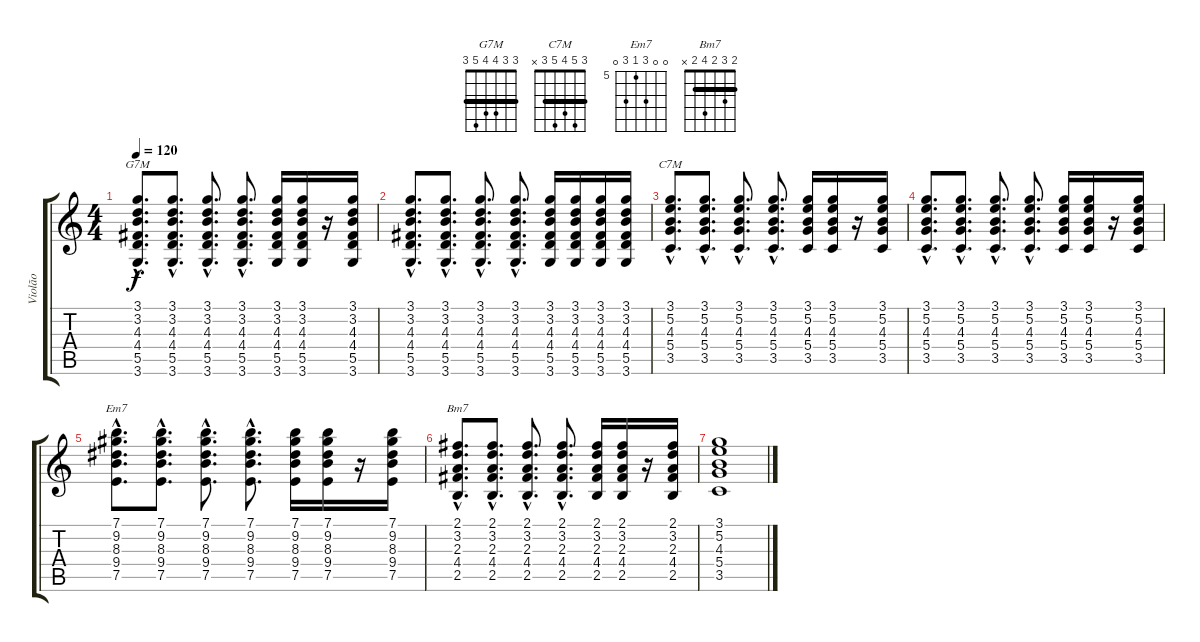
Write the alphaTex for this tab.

\track ("Violão" "Violão") {instrument acousticguitarnylon}
\staff {score tabs}
\tuning (E4 B3 G3 D3 A2 E2) {hide}
\chord ("G7M" 3 3 4 4 5 3) {barre 3}
\chord ("C7M" 3 5 4 5 3 x) {barre 3}
\chord ("Em7" 0 0 7 5 7 0) {firstfret 5}
\chord ("Bm7" 2 3 2 4 2 x) {barre 2}
\ts (4 4)
\tempo 120
\clef g2
\ks c
(3.1{hac} 3.2{hac} 4.3{hac} 4.4{hac} 5.5{hac} 3.6{hac}).8{d ch "G7M" dy f} (3.1{hac} 3.2{hac} 4.3{hac} 4.4{hac} 5.5{hac} 3.6{hac}).8{d} (3.1{hac} 3.2{hac} 4.3{hac} 4.4{hac} 5.5{hac} 3.6{hac}).8{d} (3.1{hac} 3.2{hac} 4.3{hac} 4.4{hac} 5.5{hac} 3.6{hac}).8{d} (3.1 3.2 4.3 4.4 5.5 3.6).16 (3.1 3.2 4.3 4.4 5.5 3.6).16 r.16 (3.1 3.2 4.3 4.4 5.5 3.6).16 |
(3.1{hac} 3.2{hac} 4.3{hac} 4.4{hac} 5.5{hac} 3.6{hac}).8{d} (3.1{hac} 3.2{hac} 4.3{hac} 4.4{hac} 5.5{hac} 3.6{hac}).8{d} (3.1{hac} 3.2{hac} 4.3{hac} 4.4{hac} 5.5{hac} 3.6{hac}).8{d} (3.1{hac} 3.2{hac} 4.3{hac} 4.4{hac} 5.5{hac} 3.6{hac}).8{d} (3.1 3.2 4.3 4.4 5.5 3.6).16 (3.1 3.2 4.3 4.4 5.5 3.6).16 (3.1 3.2 4.3 4.4 5.5 3.6).16 (3.1 3.2 4.3 4.4 5.5 3.6).16 |
(3.1{hac} 5.2{hac} 4.3{hac} 5.4{hac} 3.5{hac}).8{d ch "C7M"} (3.1{hac} 5.2{hac} 4.3{hac} 5.4{hac} 3.5{hac}).8{d} (3.1{hac} 5.2{hac} 4.3{hac} 5.4{hac} 3.5{hac}).8{d} (3.1{hac} 5.2{hac} 4.3{hac} 5.4{hac} 3.5{hac}).8{d} (3.1 5.2 4.3 5.4 3.5).16 (3.1 5.2 4.3 5.4 3.5).16 r.16 (3.1 5.2 4.3 5.4 3.5).16 |
(3.1{hac} 5.2{hac} 4.3{hac} 5.4{hac} 3.5{hac}).8{d} (3.1{hac} 5.2{hac} 4.3{hac} 5.4{hac} 3.5{hac}).8{d} (3.1{hac} 5.2{hac} 4.3{hac} 5.4{hac} 3.5{hac}).8{d} (3.1{hac} 5.2{hac} 4.3{hac} 5.4{hac} 3.5{hac}).8{d} (3.1 5.2 4.3 5.4 3.5).16 (3.1 5.2 4.3 5.4 3.5).16 r.16 (3.1 5.2 4.3 5.4 3.5).16 |
(7.1{hac} 9.2{hac} 8.3{hac} 9.4{hac} 7.5{hac}).8{d ch "Em7"} (7.1{hac} 9.2{hac} 8.3{hac} 9.4{hac} 7.5{hac}).8{d} (7.1{hac} 9.2{hac} 8.3{hac} 9.4{hac} 7.5{hac}).8{d} (7.1{hac} 9.2{hac} 8.3{hac} 9.4{hac} 7.5{hac}).8{d} (7.1 9.2 8.3 9.4 7.5).16 (7.1 9.2 8.3 9.4 7.5).16 r.16 (7.1 9.2 8.3 9.4 7.5).16 |
(2.1{hac} 3.2{hac} 2.3{hac} 4.4{hac} 2.5{hac}).8{d ch "Bm7"} (2.1{hac} 3.2{hac} 2.3{hac} 4.4{hac} 2.5{hac}).8{d} (2.1{hac} 3.2{hac} 2.3{hac} 4.4{hac} 2.5{hac}).8{d} (2.1{hac} 3.2{hac} 2.3{hac} 4.4{hac} 2.5{hac}).8{d} (2.1 3.2 2.3 4.4 2.5).16 (2.1 3.2 2.3 4.4 2.5).16 r.16 (2.1 3.2 2.3 4.4 2.5).16 |
(3.1 5.2 4.3 5.4 3.5).1
